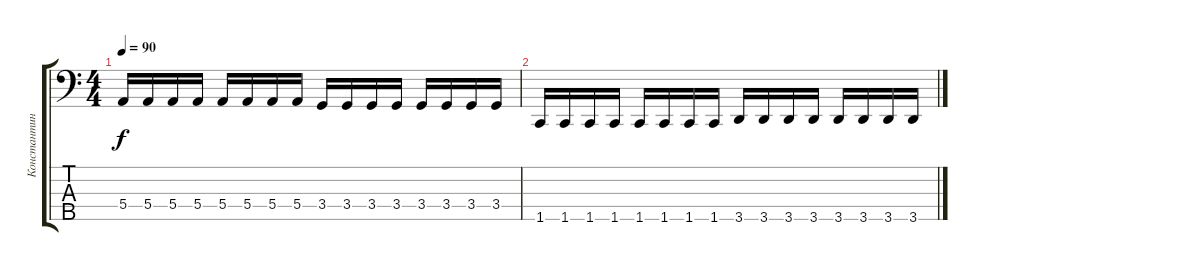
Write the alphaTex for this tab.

\track ("Константин Бекрев" "Константин") {instrument electricbasspick}
\staff {score tabs}
\tuning (G2 D2 A1 E1 B0) {hide}
\ts (4 4)
\tempo 90
\clef f4
\ks c
5.4.16{dy f} 5.4.16 5.4.16 5.4.16 5.4.16 5.4.16 5.4.16 5.4.16 3.4.16 3.4.16 3.4.16 3.4.16 3.4.16 3.4.16 3.4.16 3.4.16 |
1.5.16 1.5.16 1.5.16 1.5.16 1.5.16 1.5.16 1.5.16 1.5.16 3.5.16 3.5.16 3.5.16 3.5.16 3.5.16 3.5.16 3.5.16 3.5.16
